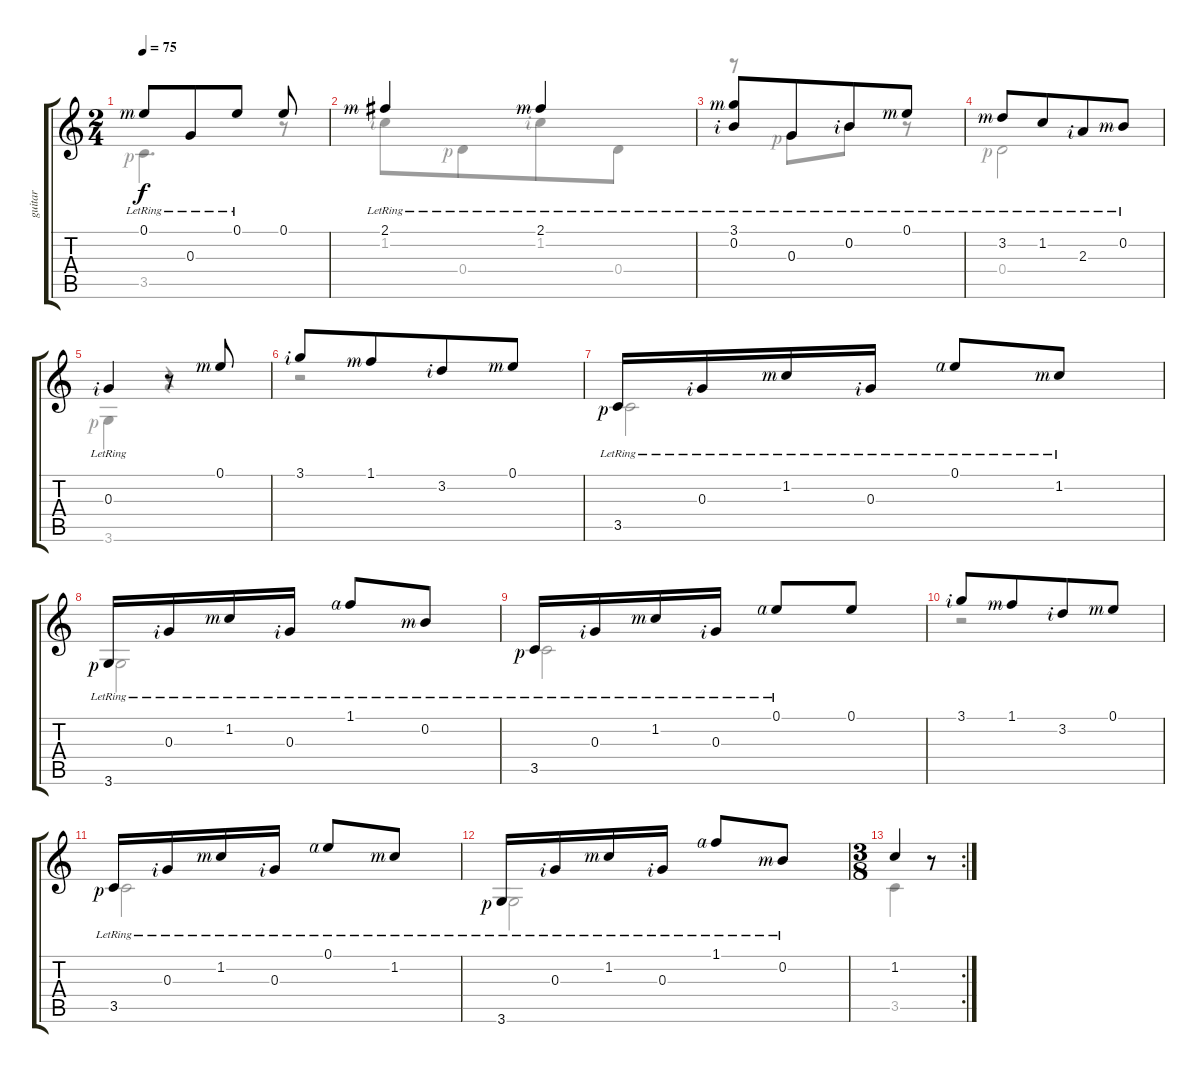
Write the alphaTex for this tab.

\track ("guitar" "guitar") {instrument acousticguitarnylon}
\staff {score tabs}
\tuning (E4 B3 G3 D3 A2 E2) {hide}
\voice
\ts (2 4)
\tempo 75
\clef g2
\ks c
0.1{lr rf 3}.8{dy f beam Up} 0.3{lr}.8{beam Up beam merge} 0.1{lr}.8{beam Up beam split} 0.1.8{beam Up} |
2.1{lr rf 3}.4{beam Up} 2.1{lr rf 3}.4{beam Up} |
(3.1{lr rf 3} 0.2{lr rf 2}).8 0.3{lr}.8{beam merge} 0.2{lr rf 2}.8 0.1{lr rf 3}.8 |
3.2{lr rf 3}.8{beam Up} 1.2{lr}.8{beam Up beam merge} 2.3{lr rf 2}.8{beam Up} 0.2{lr rf 3}.8{beam Up} |
0.3{lr rf 2}.4 r.8 0.1{rf 3}.8 |
3.1{rf 2}.8{beam Up} 1.1{rf 3}.8{beam Up beam merge} 3.2{rf 2}.8{beam Up} 0.1{rf 3}.8{beam Up} |
3.5{lr rf 1}.16 0.3{lr rf 2}.16 1.2{lr rf 3}.16 0.3{lr rf 2}.16 0.1{lr rf 4}.8{beam Up} 1.2{lr rf 3}.8{beam Up} |
3.6{lr rf 1}.16 0.3{lr rf 2}.16 1.2{lr rf 3}.16 0.3{lr rf 2}.16 1.1{lr rf 4}.8{beam Up} 0.2{lr rf 3}.8{beam Up} |
3.5{lr rf 1}.16 0.3{lr rf 2}.16 1.2{lr rf 3}.16 0.3{lr rf 2}.16 0.1{lr rf 4}.8{beam Up} 0.1.8{beam Up} |
3.1{rf 2}.8 1.1{rf 3}.8{beam merge} 3.2{rf 2}.8 0.1{rf 3}.8 |
3.5{lr rf 1}.16 0.3{lr rf 2}.16 1.2{lr rf 3}.16 0.3{lr rf 2}.16 0.1{lr rf 4}.8{beam Up} 1.2{lr rf 3}.8{beam Up} |
3.6{lr rf 1}.16 0.3{lr rf 2}.16 1.2{lr rf 3}.16 0.3{lr rf 2}.16 1.1{lr rf 4}.8{beam Up} 0.2{lr rf 3}.8{beam Up} |
\rc 2
\ts (3 8)
1.2.4 r.8
\voice
\clef g2
\ottava regular
\simile none
\ks c
3.5{rf 1}.4{d dy f} r.8 |
1.2{rf 2}.8 0.4{rf 1}.8{beam merge} 1.2{rf 2}.8 0.4.8 |
r.8 0.3{rf 1}.8{beam merge} 0.2.8 r.8 |
0.4{rf 1}.2 |
3.6{rf 1}.4 r.4 |
r.2 |
3.5.2 |
3.6.2 |
3.5.2 |
r.2 |
3.5.2 |
3.6.2 |
3.5.4 r.8
